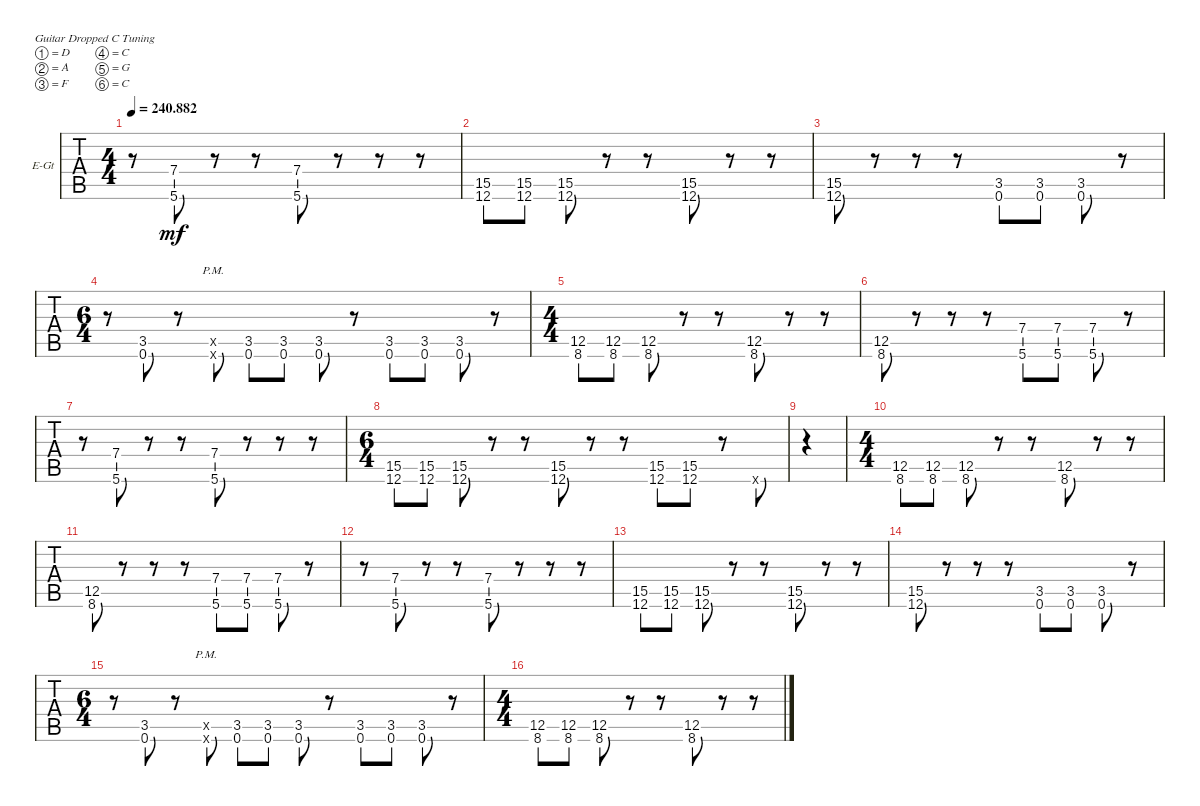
\bracketExtendMode groupsimilarinstruments
\firstSystemTrackNameOrientation horizontal
\otherSystemsTrackNameOrientation horizontal
\track ("Electric Guitar" "E-Gt") {instrument overdrivenguitar}
\staff {tabs}
\tuning (D4 A3 F3 C3 G2 C2)
\ts (4 4)
\tempo
240.882
\accidentals auto
\clef g2
\ottava regular
\simile none
\ks c
r.8{dy mf} (5.6 7.4).8 r.8 r.8 (5.6 7.4).8 r.8 r.8 r.8 |
(12.6 15.5).8 (12.6 15.5).8 (12.6 15.5).8 r.8 r.8 (12.6 15.5).8 r.8 r.8 |
(12.6 15.5).8 r.8 r.8 r.8 (0.6 3.5).8 (0.6 3.5).8 (0.6 3.5).8 r.8 |
\ts (6 4)
r.8 (0.6 3.5).8 r.8 (0.6{pm x} 0.5{x}).8 (0.6 3.5).8 (0.6 3.5).8 (0.6 3.5).8 r.8 (0.6 3.5).8 (0.6 3.5).8 (0.6 3.5).8 r.8 |
\ts (4 4)
(12.5 8.6).8 (12.5 8.6).8 (12.5 8.6).8 r.8 r.8 (12.5 8.6).8 r.8 r.8 |
(12.5 8.6).8 r.8 r.8 r.8 (5.6 7.4).8 (5.6 7.4).8 (5.6 7.4).8 r.8 |
r.8 (5.6 7.4).8 r.8 r.8 (5.6 7.4).8 r.8 r.8 r.8 |
\ts (6 4)
(12.6 15.5).8 (12.6 15.5).8 (12.6 15.5).8 r.8 r.8 (12.6 15.5).8 r.8 r.8 (12.6 15.5).8 (12.6 15.5).8 r.8 0.6{x}.8 |
|
\ts (4 4)
(12.5 8.6).8 (12.5 8.6).8 (12.5 8.6).8 r.8 r.8 (12.5 8.6).8 r.8 r.8 |
(12.5 8.6).8 r.8 r.8 r.8 (5.6 7.4).8 (5.6 7.4).8 (5.6 7.4).8 r.8 |
r.8 (5.6 7.4).8 r.8 r.8 (5.6 7.4).8 r.8 r.8 r.8 |
(12.6 15.5).8 (12.6 15.5).8 (12.6 15.5).8 r.8 r.8 (12.6 15.5).8 r.8 r.8 |
(12.6 15.5).8 r.8 r.8 r.8 (0.6 3.5).8 (0.6 3.5).8 (0.6 3.5).8 r.8 |
\ts (6 4)
r.8 (0.6 3.5).8 r.8 (0.6{pm x} 0.5{x}).8 (0.6 3.5).8 (0.6 3.5).8 (0.6 3.5).8 r.8 (0.6 3.5).8 (0.6 3.5).8 (0.6 3.5).8 r.8 |
\ts (4 4)
(12.5 8.6).8 (12.5 8.6).8 (12.5 8.6).8 r.8 r.8 (12.5 8.6).8 r.8 r.8
